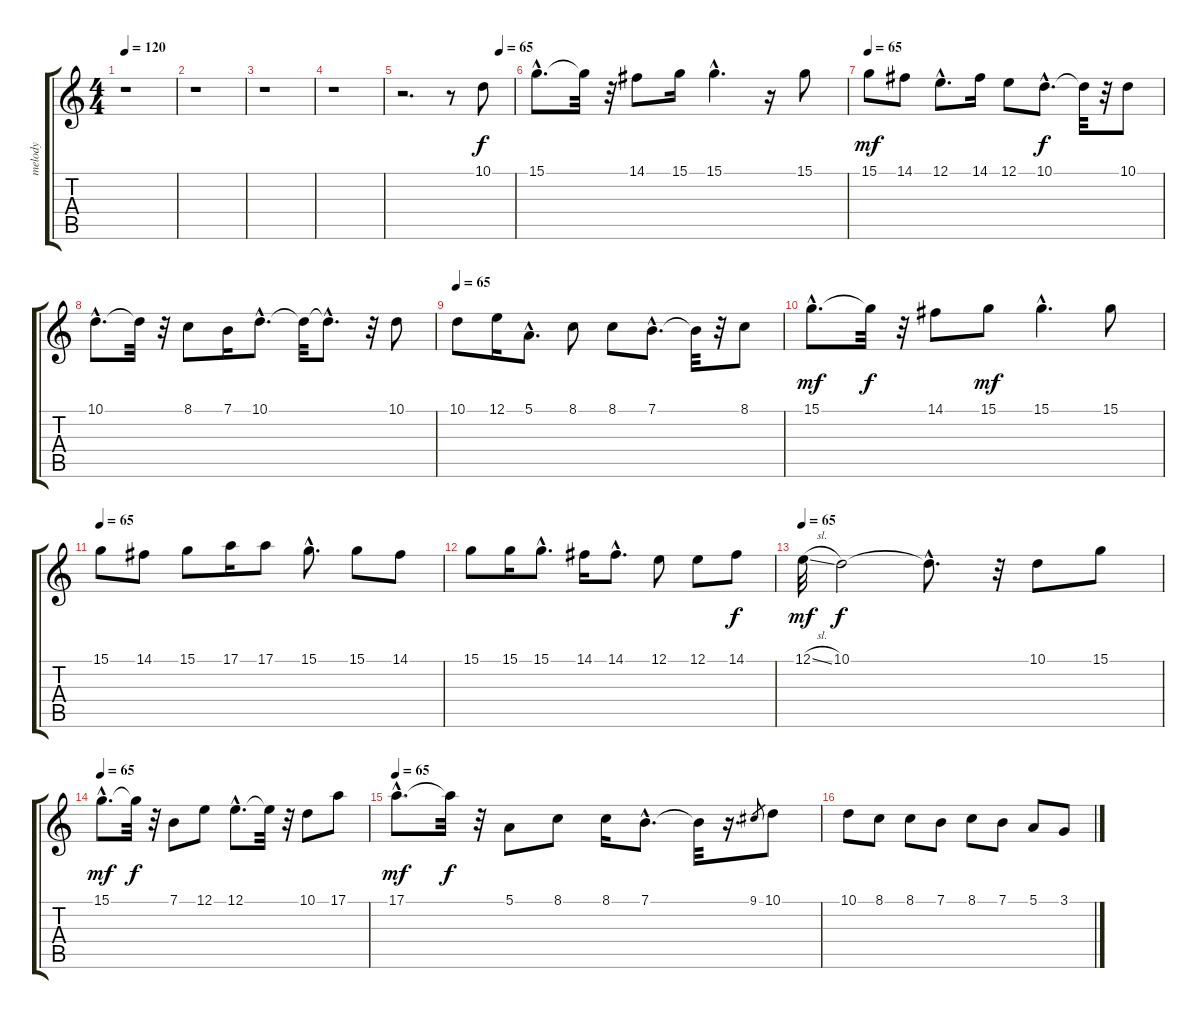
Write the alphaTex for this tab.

\track ("melody" "melody") {instrument lead6voice}
\staff {score tabs}
\tuning (E4 B3 G3 D3 A2 E2) {hide}
\ts (4 4)
\tempo 120
\tempo 65
\tempo 120
\clef g2
\ks c
r.1{dy f instrument lead6voice} |
r.1 |
r.1 |
r.1 |
\tempo (65 0.875)
r.2{d} r.8 10.1.8 |
15.1{hac}.8{d} 15.1{t}.32 r.32 14.1.8 15.1.16 15.1{hac}.4{d} r.16 15.1.8 |
\tempo 65
15.1.8{dy mf} 14.1.8 12.1{hac}.8{d} 14.1.16 12.1.8 10.1{hac}.8{d dy f} 10.1{t}.32 r.32 10.1.8 |
10.1{hac}.8{d} 10.1{t}.32 r.32 8.1.8 7.1.16 10.1{hac}.8{d} 10.1{t}.32 10.1{hac t}.8{d} r.32 10.1.8 |
\tempo 65
10.1.8 12.1.16 5.1{hac}.8{d} 8.1.8 8.1.8 7.1{hac}.8{d} 7.1{t}.32 r.32 8.1.8 |
15.1{hac}.8{d dy mf} 15.1{t}.32{dy f} r.32 14.1.8 15.1.8{dy mf} 15.1{hac}.4{d} 15.1.8 |
\tempo 65
15.1.8 14.1.8 15.1.8 17.1.16 17.1.8 15.1{hac}.8{d} 15.1.8 14.1.8 |
15.1.8 15.1.16 15.1{hac}.8{d} 14.1.16 14.1{hac}.8{d} 12.1.8 12.1.8 14.1.8{dy f} |
\tempo 65
12.1{sl}.32{dy mf} 10.1.2{dy f} 10.1{hac t}.8{d} r.32 10.1.8 15.1.8 |
\tempo 65
15.1{hac}.8{d dy mf} 15.1{t}.32{dy f} r.32 7.1.8 12.1.8 12.1{hac}.8{d} 12.1{t}.32 r.32 10.1.8 17.1.8 |
\tempo 65
17.1{hac}.8{d dy mf} 17.1{t}.32{dy f} r.32 5.1.8 8.1.8 8.1.16 7.1{hac}.8{d} 7.1{t}.32 r.16{d} 9.1.8{gr} 10.1.8 |
10.1.8 8.1.8 8.1.8 7.1.8 8.1.8 7.1.8 5.1.8 3.1.8
